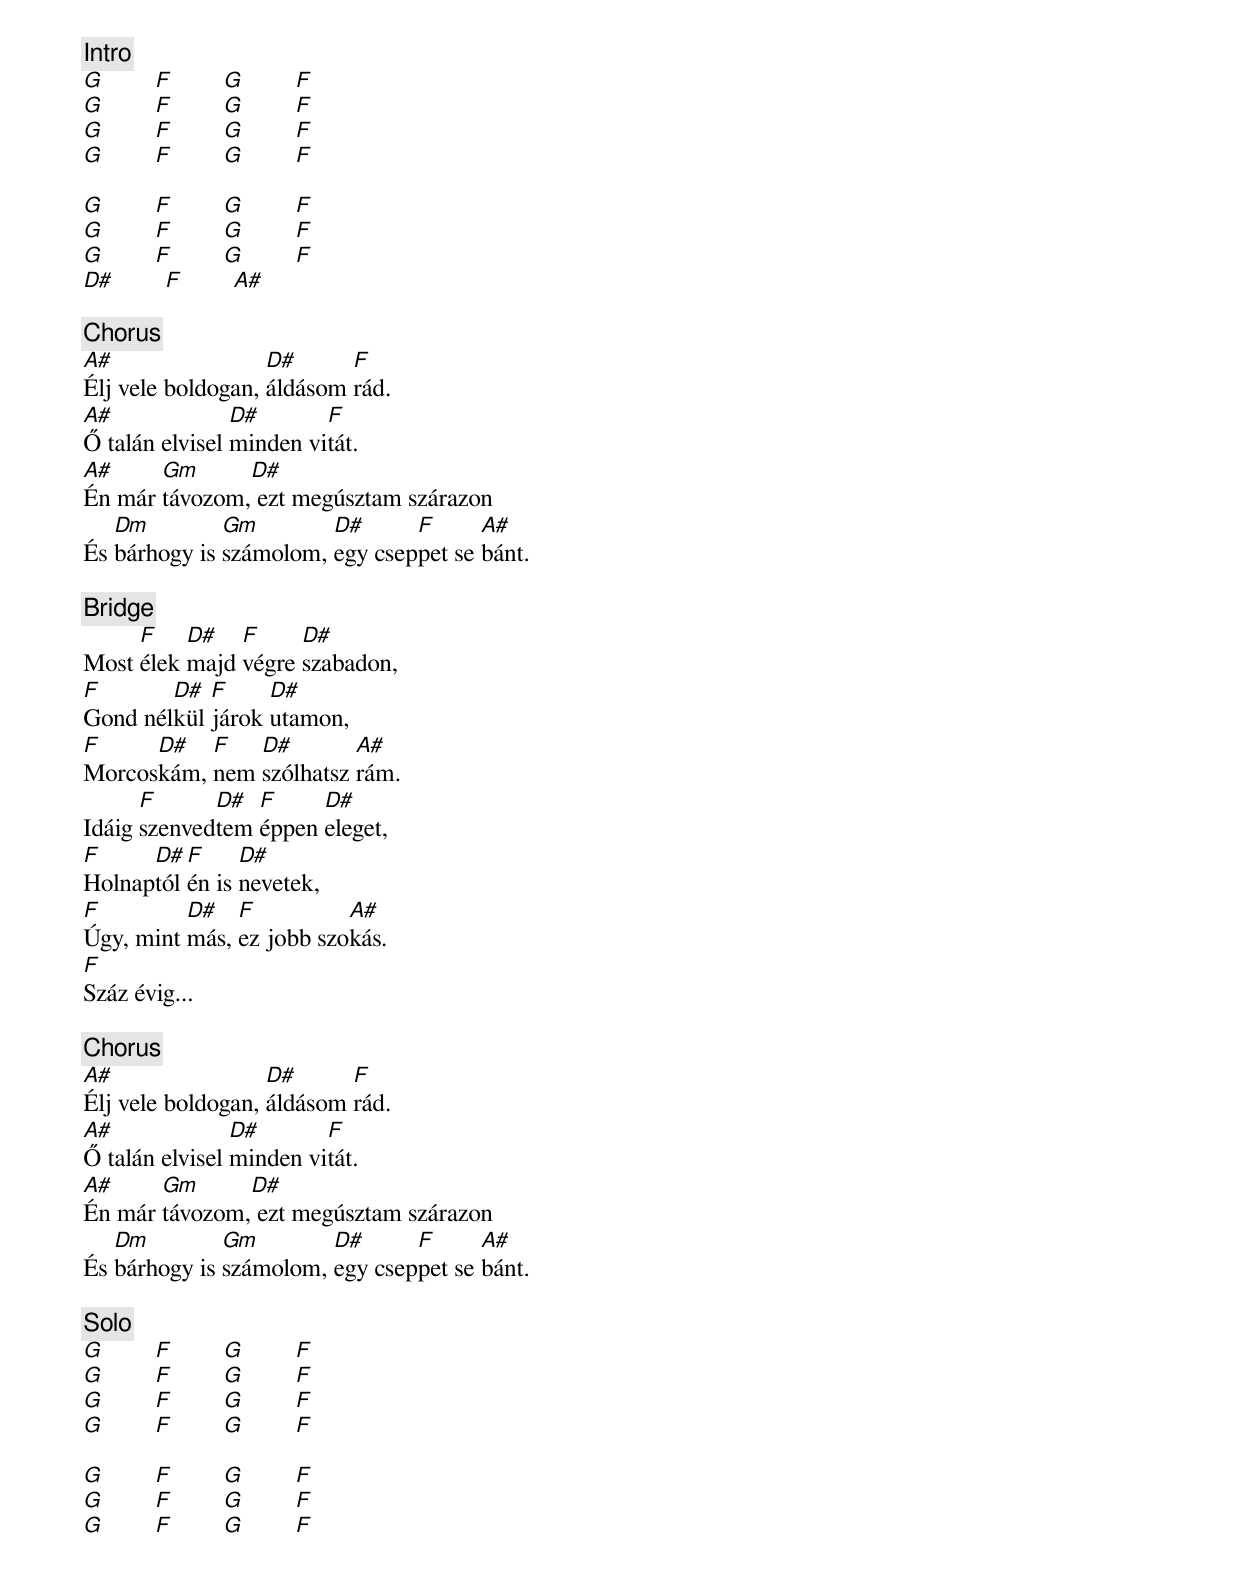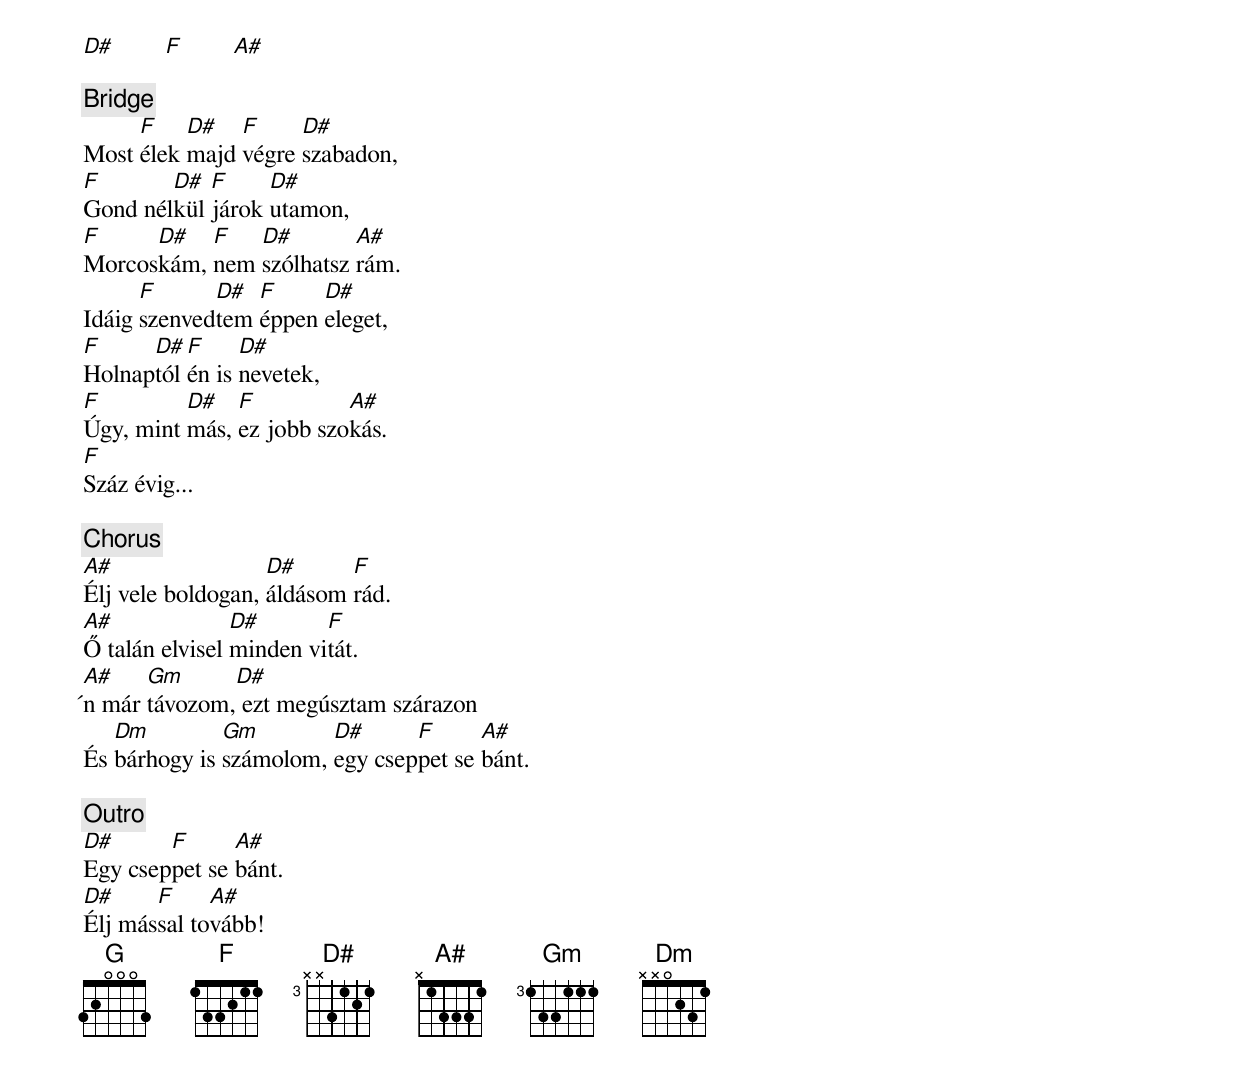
{c: Intro}
[G]        [F]        [G]        [F]
[G]        [F]        [G]        [F]
[G]        [F]        [G]        [F]
[G]        [F]        [G]        [F]

[G]        [F]        [G]        [F]
[G]        [F]        [G]        [F]
[G]        [F]        [G]        [F]
[D#]        [F]        [A#]

{c: Chorus}
[A#]Élj vele boldogan, [D#]áldásom [F]rád.
[A#]Ő talán elvisel [D#]minden vi[F]tát.
[A#]Én már [Gm]távozom,[D#] ezt megúsztam szárazon
És [Dm]bárhogy is [Gm]számolom, [D#]egy csep[F]pet se [A#]bánt.

{c: Bridge}
Most [F]élek [D#]majd [F]végre [D#]szabadon,
[F]Gond nél[D#]kül [F]járok [D#]utamon,
[F]Morcos[D#]kám, [F]nem [D#]szólhatsz [A#]rám.
Idáig [F]szenved[D#]tem [F]éppen [D#]eleget,
[F]Holnap[D#]tól [F]én is [D#]nevetek,
[F]Úgy, mint [D#]más, [F]ez jobb szo[A#]kás.
[F]Száz évig...

{c: Chorus}
[A#]Élj vele boldogan, [D#]áldásom [F]rád.
[A#]Ő talán elvisel [D#]minden vi[F]tát.
[A#]Én már [Gm]távozom,[D#] ezt megúsztam szárazon
És [Dm]bárhogy is [Gm]számolom, [D#]egy csep[F]pet se [A#]bánt.

{c: Solo}
[G]        [F]        [G]        [F]
[G]        [F]        [G]        [F]
[G]        [F]        [G]        [F]
[G]        [F]        [G]        [F]

[G]        [F]        [G]        [F]
[G]        [F]        [G]        [F]
[G]        [F]        [G]        [F]
[D#]        [F]        [A#]

{c: Bridge}
Most [F]élek [D#]majd [F]végre [D#]szabadon,
[F]Gond nél[D#]kül [F]járok [D#]utamon,
[F]Morcos[D#]kám, [F]nem [D#]szólhatsz [A#]rám.
Idáig [F]szenved[D#]tem [F]éppen [D#]eleget,
[F]Holnap[D#]tól [F]én is [D#]nevetek,
[F]Úgy, mint [D#]más, [F]ez jobb szo[A#]kás.
[F]Száz évig...

{c: Chorus}
[A#]Élj vele boldogan, [D#]áldásom [F]rád.
[A#]Ő talán elvisel [D#]minden vi[F]tát.
[A#]́n már [Gm]távozom,[D#] ezt megúsztam szárazon
És [Dm]bárhogy is [Gm]számolom, [D#]egy csep[F]pet se [A#]bánt.

{c: Outro}
[D#]Egy csep[F]pet se [A#]bánt.
[D#]Élj más[F]sal to[A#]vább!
